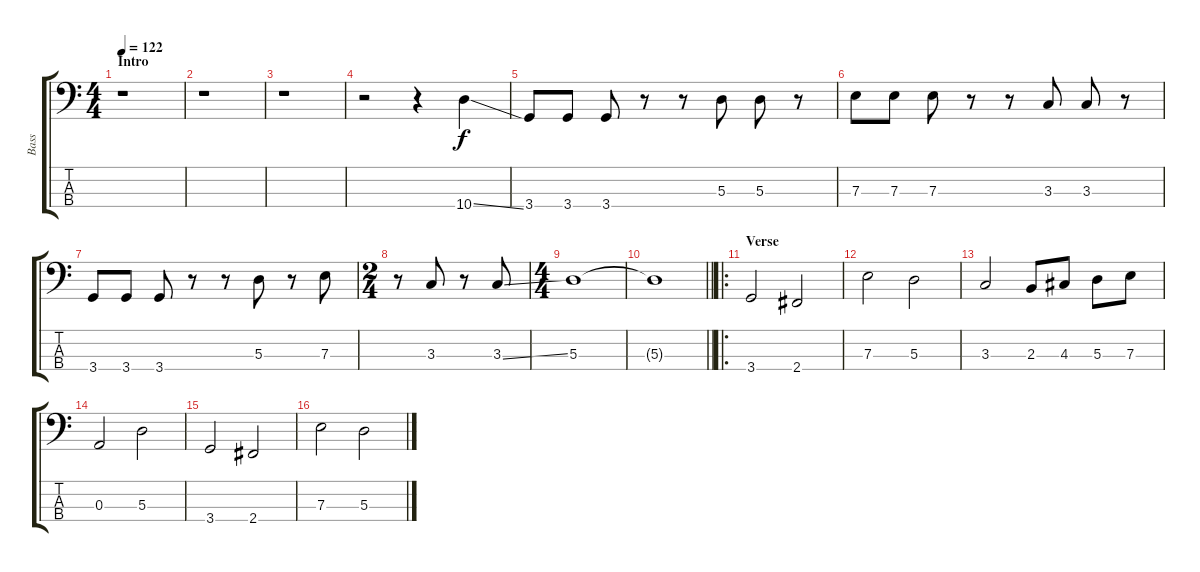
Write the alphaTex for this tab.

\track ("Bass" "Bass") {instrument electricbassfinger}
\staff {score tabs}
\tuning (G2 D2 A1 E1) {hide}
\ts (4 4)
\section ("" "Intro")
\tempo 122
\clef f4
\ks c
r.1{dy f instrument electricbassfinger} |
r.1 |
r.1 |
r.2 r.4 10.4{ss}.4 |
3.4.8 3.4.8 3.4.8 r.8 r.8 5.3.8 5.3.8 r.8 |
7.3.8 7.3.8 7.3.8 r.8 r.8 3.3.8 3.3.8 r.8 |
3.4.8 3.4.8 3.4.8 r.8 r.8 5.3.8 r.8 7.3.8 |
\ts (2 4)
r.8 3.3.8 r.8 3.3{ss}.8 |
\ts (4 4)
5.3.1 |
\barLineRight lightlight
5.3{t}.1 |
\ro
\section ("" "Verse")
3.4.2 2.4.2 |
7.3.2 5.3.2 |
3.3.2 2.3.8 4.3.8 5.3.8 7.3.8 |
0.3.2 5.3.2 |
3.4.2 2.4.2 |
7.3.2 5.3.2
